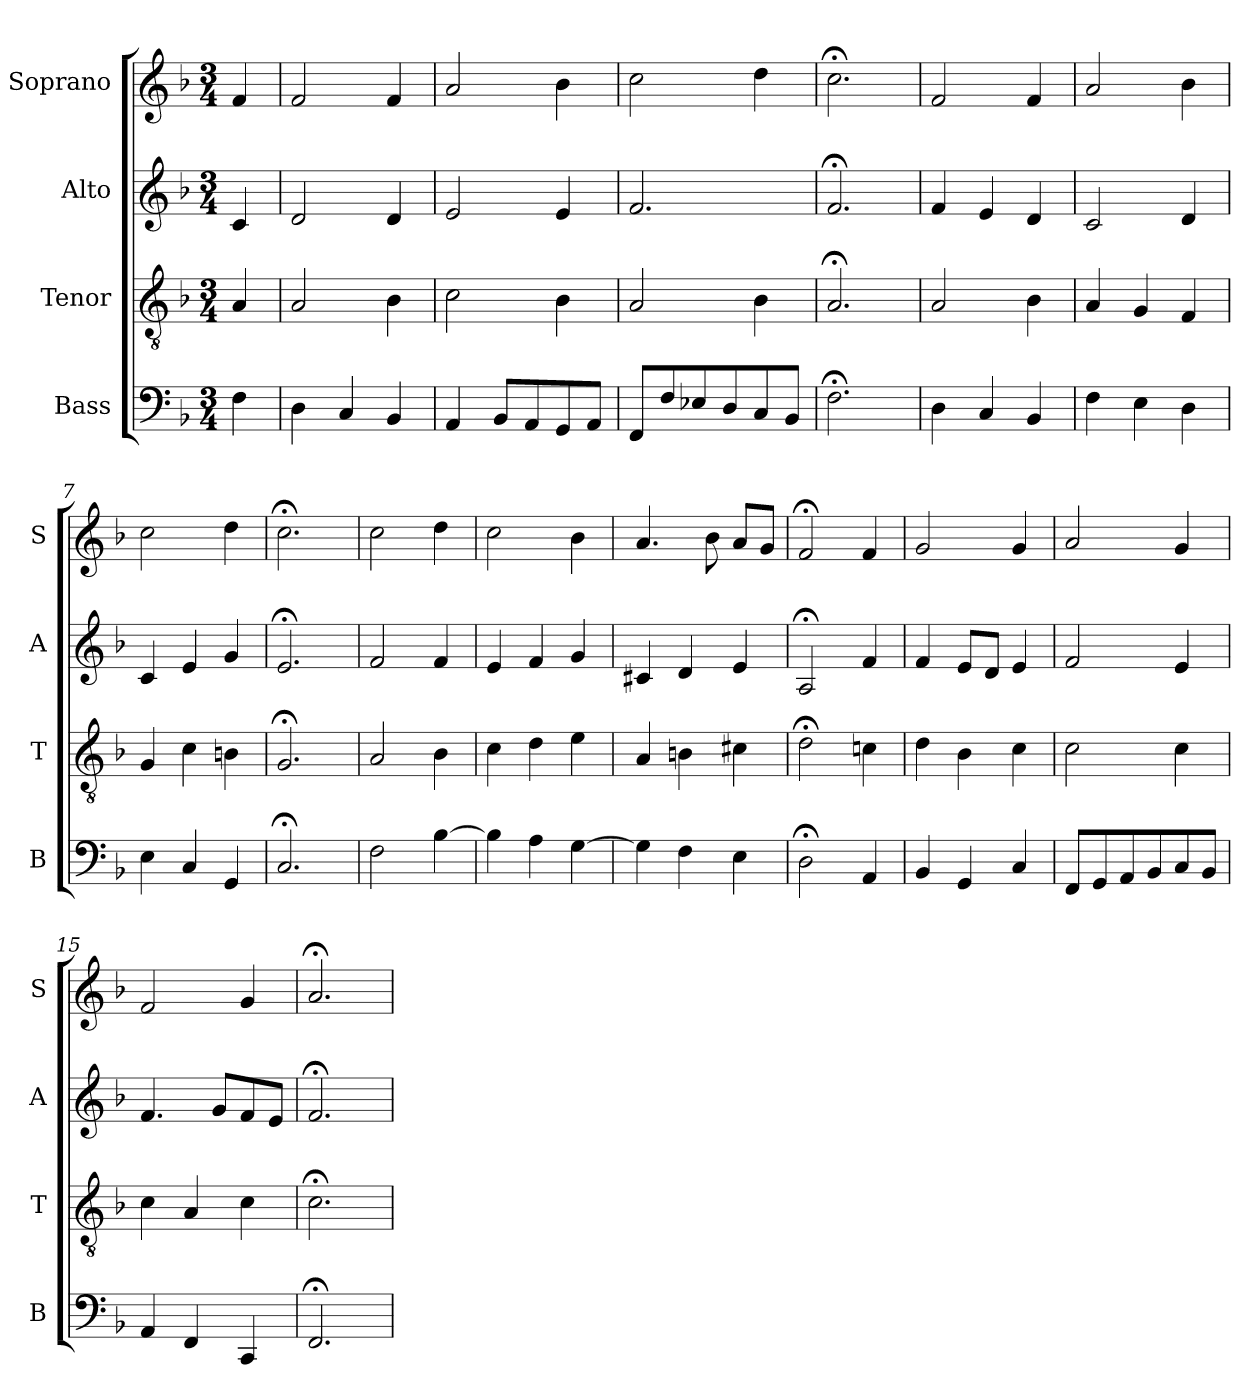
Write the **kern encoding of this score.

**kern	**kern	**kern	**kern
*part4	*part3	*part2	*part1
*staff4	*staff3	*staff2	*staff1
*I"Bass	*I"Tenor	*I"Alto	*I"Soprano
*I'B	*I'T	*I'A	*I'S
*clefF4	*clefGv2	*clefG2	*clefG2
*k[b-]	*k[b-]	*k[b-]	*k[b-]
*F:	*F:	*F:	*F:
*M3/4	*M3/4	*M3/4	*M3/4
*MM100	*MM100	*MM100	*MM100
=	=	=	=
4F	4A	4c	4f
=1	=1	=1	=1
4D	2A	2d	2f
4C	.	.	.
4BB-	4B-	4d	4f
=2	=2	=2	=2
4AA	2c	2ei	2a
8BB-L	.	.	.
8AA	.	.	.
8GG	4B-	4ei	4b-i
8AAJ	.	.	.
=3	=3	=3	=3
8FFL	2A	2.fi	2cci
8F	.	.	.
8E-X	.	.	.
8D	.	.	.
8C	4B-	.	4dd
8BB-J	.	.	.
=4	=4	=4	=4
2.F;<	2.A;<	2.f;<	2.cc;<
=5	=5	=5	=5
4D	2A	4f	2f
4C	.	4e	.
4BB-	4B-	4d	4f
=6	=6	=6	=6
4F	4A	2c	2a
4E	4G	.	.
4D	4F	4d	4b-
=7	=7	=7	=7
4E	4G	4c	2cci
4C	4c	4ei	.
4GG	4Bn	4gi	4ddi
=8	=8	=8	=8
2.C;<	2.G;<	2.e;<	2.cc;<
=9	=9	=9	=9
2F	2A	2f	2cc
[4B-	4B-	4f	4dd
=10	=10	=10	=10
4B-]	4c	4e	2cc
4A	4d	4f	.
[4G	4e	4g	4b-
=11	=11	=11	=11
4G]	4A	4c#X	4.a
4F	4Bn	4d	.
.	.	.	8b-
4E	4c#X	4e	8aL
.	.	.	8gJ
=12	=12	=12	=12
2D;<	2d;<	2A;<	2f;<
4AA	4cn	4f	4f
=13	=13	=13	=13
4BB-	4d	4f	2g
4GG	4B-	8eL	.
.	.	8dJ	.
4C	4c	4e	4g
=14	=14	=14	=14
8FFL	2c	2f	2a
8GG	.	.	.
8AA	.	.	.
8BB-	.	.	.
8C	4c	4e	4g
8BB-J	.	.	.
=15	=15	=15	=15
4AA	4c	4.f	2fi
4FF	4Ai	.	.
.	.	8gL	.
4CC	4ci	8f	4gi
.	.	8eJ	.
=16	=16	=16	=16
2.FF;<	2.c;<	2.f;<	2.a;<
=	=	=	=
*-	*-	*-	*-
